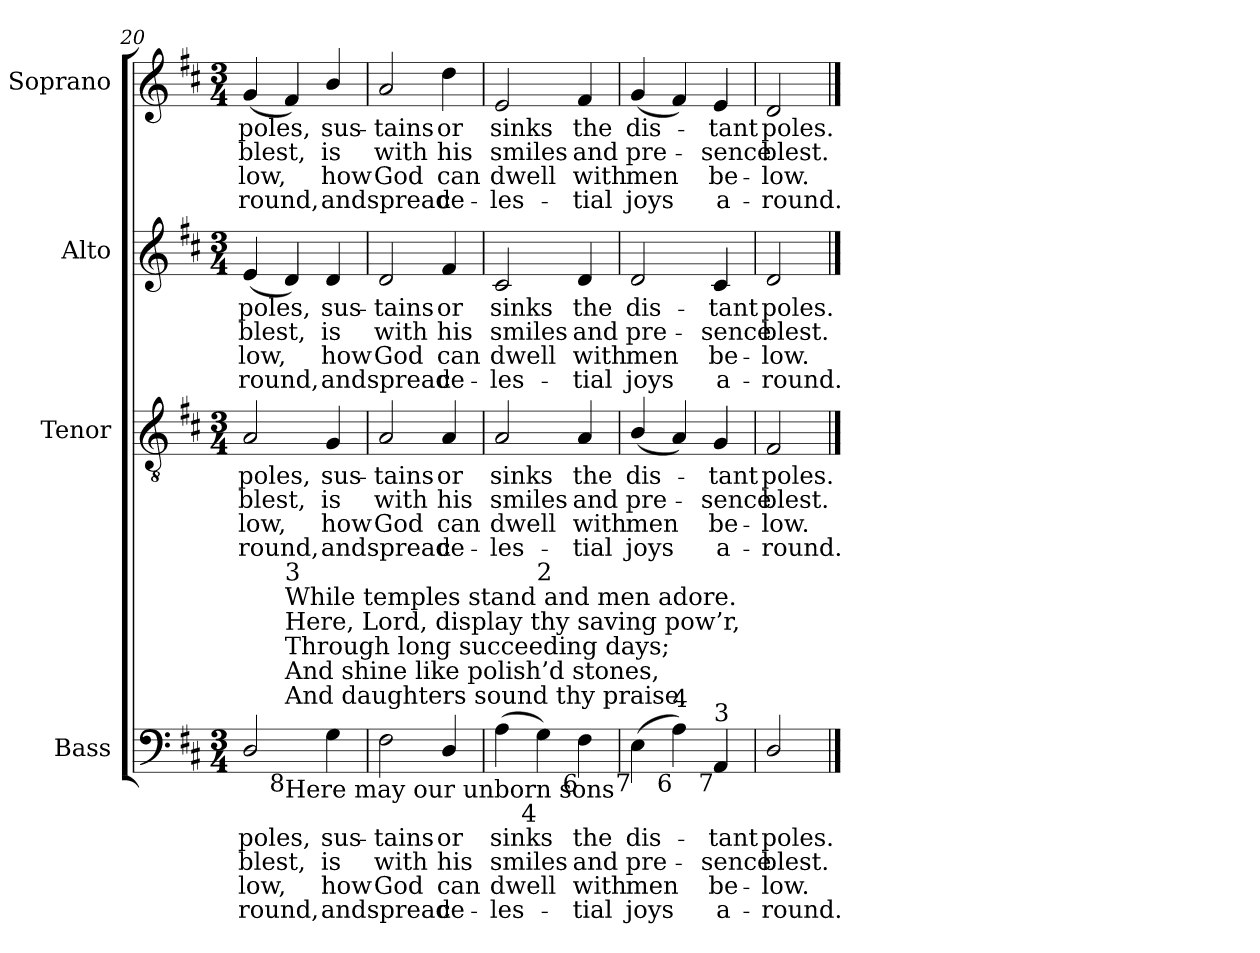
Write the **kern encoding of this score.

**kern	**text	**text	**text	**text	**kern	**text	**text	**text	**text	**kern	**text	**text	**text	**text	**kern	**text	**text	**text	**text
*part4	*part4	*part4	*part4	*part4	*part3	*part3	*part3	*part3	*part3	*part2	*part2	*part2	*part2	*part2	*part1	*part1	*part1	*part1	*part1
*staff4	*staff4	*staff4	*staff4	*staff4	*staff3	*staff3	*staff3	*staff3	*staff3	*staff2	*staff2	*staff2	*staff2	*staff2	*staff1	*staff1	*staff1	*staff1	*staff1
*I"Bass	*	*	*	*	*I"Tenor	*	*	*	*	*I"Alto	*	*	*	*	*I"Soprano	*	*	*	*
*I'B.	*	*	*	*	*I'T.	*	*	*	*	*I'A.	*	*	*	*	*I'S.	*	*	*	*
*clefF4	*	*	*	*	*clefGv2	*	*	*	*	*clefG2	*	*	*	*	*clefG2	*	*	*	*
*	*	*	*	*	*ITrd7c12	*	*	*	*	*	*	*	*	*	*	*	*	*	*
*k[f#c#]	*	*	*	*	*k[f#c#]	*	*	*	*	*k[f#c#]	*	*	*	*	*k[f#c#]	*	*	*	*
*D:	*	*	*	*	*D:	*	*	*	*	*D:	*	*	*	*	*D:	*	*	*	*
*M3/4	*	*	*	*	*M3/4	*	*	*	*	*M3/4	*	*	*	*	*M3/4	*	*	*	*
=20	=20	=20	=20	=20	=20	=20	=20	=20	=20	=20	=20	=20	=20	=20	=20	=20	=20	=20	=20
!	!LO:LY:b:color=#000000	!LO:LY:b:color=#000000	!LO:LY:b:color=#000000	!LO:LY:b:color=#000000	!	!	!	!	!	!	!	!	!	!	!	!	!	!	!
!	!	!	!	!	!	!LO:LY:b:color=#000000	!LO:LY:b:color=#000000	!LO:LY:b:color=#000000	!LO:LY:b:color=#000000	!	!	!	!	!	!	!	!	!	!
!	!	!	!	!	!	!	!	!	!	!	!LO:LY:b:color=#000000	!LO:LY:b:color=#000000	!LO:LY:b:color=#000000	!LO:LY:b:color=#000000	!	!	!	!	!
!LO:TX:b:rj:t=9	!	!	!	!	!	!	!	!	!	!	!	!	!	!	!	!	!	!	!
!LO:TX:t=4	!	!	!	!	!	!	!	!	!	!	!	!	!	!	!	!	!	!	!
!	!	!	!	!	!	!	!	!	!	!	!	!	!	!	!	!LO:LY:b:color=#000000	!LO:LY:b:color=#000000	!LO:LY:b:color=#000000	!LO:LY:b:color=#000000
*^	*	*	*	*	*	*	*	*	*	*	*	*	*	*	*	*	*	*	*
2Di/	4ryy	poles,	blest,	-low,	round,	2AAi/	poles,	blest,	-low,	round,	(4ei/	poles,	blest,	-low,	round,	(4gi/	poles,	blest,	-low,	round,
!	!LO:TX:b:t=Here may our unborn sons	!	!	!	!	!	!	!	!	!	!	!	!	!	!	!	!	!	!	!
!	!LO:TX:t=And daughters sound thy praise,	!	!	!	!	!	!	!	!	!	!	!	!	!	!	!	!	!	!	!
!	!LO:TX:t=And shine like polish’d stones,	!	!	!	!	!	!	!	!	!	!	!	!	!	!	!	!	!	!	!
!	!LO:TX:t=Through long succeeding days;	!	!	!	!	!	!	!	!	!	!	!	!	!	!	!	!	!	!	!
!	!LO:TX:t=Here, Lord, display thy saving pow’r,	!	!	!	!	!	!	!	!	!	!	!	!	!	!	!	!	!	!	!
!	!LO:TX:t=While temples stand and men adore.	!	!	!	!	!	!	!	!	!	!	!	!	!	!	!	!	!	!	!
!	!LO:TX:b:rj:t=8	!	!	!	!	!	!	!	!	!	!	!	!	!	!	!	!	!	!	!
!	!LO:TX:t=3	!	!	!	!	!	!	!	!	!	!	!	!	!	!	!	!	!	!	!
.	2ryy	.	.	.	.	.	.	.	.	.	4di/)	.	.	.	.	4f#i/)	.	.	.	.
!	!	!LO:LY:b:color=#000000	!LO:LY:b:color=#000000	!LO:LY:b:color=#000000	!LO:LY:b:color=#000000	!	!	!	!	!	!	!	!	!	!	!	!	!	!	!
!	!	!	!	!	!	!	!LO:LY:b:color=#000000	!LO:LY:b:color=#000000	!LO:LY:b:color=#000000	!LO:LY:b:color=#000000	!	!	!	!	!	!	!	!	!	!
!	!	!	!	!	!	!	!	!	!	!	!	!LO:LY:b:color=#000000	!LO:LY:b:color=#000000	!LO:LY:b:color=#000000	!LO:LY:b:color=#000000	!	!	!	!	!
!	!	!	!	!	!	!	!	!	!	!	!	!	!	!	!	!	!LO:LY:b:color=#000000	!LO:LY:b:color=#000000	!LO:LY:b:color=#000000	!LO:LY:b:color=#000000
4Gi\	.	sus-	is	how	and	4GGi/	sus-	is	how	and	4di/	sus-	is	how	and	4bi/	sus-	is	how	and
*v	*v	*	*	*	*	*	*	*	*	*	*	*	*	*	*	*	*	*	*	*
=21	=21	=21	=21	=21	=21	=21	=21	=21	=21	=21	=21	=21	=21	=21	=21	=21	=21	=21	=21
*^	*	*	*	*	*	*	*	*	*	*	*	*	*	*	*	*	*	*	*
!	!	!LO:LY:b:color=#000000	!LO:LY:b:color=#000000	!LO:LY:b:color=#000000	!LO:LY:b:color=#000000	!	!	!	!	!	!	!	!	!	!	!	!	!	!	!
*v	*v	*	*	*	*	*	*	*	*	*	*	*	*	*	*	*	*	*	*	*
*^	*	*	*	*	*	*	*	*	*	*	*	*	*	*	*	*	*	*	*
!	!	!	!	!	!	!	!LO:LY:b:color=#000000	!LO:LY:b:color=#000000	!LO:LY:b:color=#000000	!LO:LY:b:color=#000000	!	!	!	!	!	!	!	!	!	!
*v	*v	*	*	*	*	*	*	*	*	*	*	*	*	*	*	*	*	*	*	*
*^	*	*	*	*	*	*	*	*	*	*	*	*	*	*	*	*	*	*	*
!	!	!	!	!	!	!	!	!	!	!	!	!LO:LY:b:color=#000000	!LO:LY:b:color=#000000	!LO:LY:b:color=#000000	!LO:LY:b:color=#000000	!	!	!	!	!
*v	*v	*	*	*	*	*	*	*	*	*	*	*	*	*	*	*	*	*	*	*
*^	*	*	*	*	*	*	*	*	*	*	*	*	*	*	*	*	*	*	*
!LO:TX:b:rj:t=6	!	!	!	!	!	!	!	!	!	!	!	!	!	!	!	!	!	!	!	!
!	!	!	!	!	!	!	!	!	!	!	!	!	!	!	!	!	!LO:LY:b:color=#000000	!LO:LY:b:color=#000000	!LO:LY:b:color=#000000	!LO:LY:b:color=#000000
*v	*v	*	*	*	*	*	*	*	*	*	*	*	*	*	*	*	*	*	*	*
2F#i\	-tains	with	God	spread	2AAi/	-tains	with	God	spread	2di/	-tains	with	God	spread	2ai/	-tains	with	God	spread
!	!LO:LY:b:color=#000000	!LO:LY:b:color=#000000	!LO:LY:b:color=#000000	!LO:LY:b:color=#000000	!	!	!	!	!	!	!	!	!	!	!	!	!	!	!
!	!	!	!	!	!	!LO:LY:b:color=#000000	!LO:LY:b:color=#000000	!LO:LY:b:color=#000000	!LO:LY:b:color=#000000	!	!	!	!	!	!	!	!	!	!
!	!	!	!	!	!	!	!	!	!	!	!LO:LY:b:color=#000000	!LO:LY:b:color=#000000	!LO:LY:b:color=#000000	!LO:LY:b:color=#000000	!	!	!	!	!
!	!	!	!	!	!	!	!	!	!	!	!	!	!	!	!	!LO:LY:b:color=#000000	!LO:LY:b:color=#000000	!LO:LY:b:color=#000000	!LO:LY:b:color=#000000
4Di/	or	his	can	ce-	4AAi/	or	his	can	ce-	4f#i/	or	his	can	ce-	4ddi\	or	his	can	ce-
=22	=22	=22	=22	=22	=22	=22	=22	=22	=22	=22	=22	=22	=22	=22	=22	=22	=22	=22	=22
!	!LO:LY:b:color=#000000	!LO:LY:b:color=#000000	!LO:LY:b:color=#000000	!LO:LY:b:color=#000000	!	!	!	!	!	!	!	!	!	!	!	!	!	!	!
!	!	!	!	!	!	!LO:LY:b:color=#000000	!LO:LY:b:color=#000000	!LO:LY:b:color=#000000	!LO:LY:b:color=#000000	!	!	!	!	!	!	!	!	!	!
!	!	!	!	!	!	!	!	!	!	!	!LO:LY:b:color=#000000	!LO:LY:b:color=#000000	!LO:LY:b:color=#000000	!LO:LY:b:color=#000000	!	!	!	!	!
!	!	!	!	!	!	!	!	!	!	!	!	!	!	!	!	!LO:LY:b:color=#000000	!LO:LY:b:color=#000000	!LO:LY:b:color=#000000	!LO:LY:b:color=#000000
(4Ai\	sinks	smiles	-dwell	les-	2AAi/	sinks	smiles	-dwell	les-	2c#i/	sinks	smiles	-dwell	les-	2ei/	sinks	smiles	-dwell	les-
!LO:TX:b:rj:t=4	!	!	!	!	!	!	!	!	!	!	!	!	!	!	!	!	!	!	!
!LO:TX:t=2	!	!	!	!	!	!	!	!	!	!	!	!	!	!	!	!	!	!	!
4Gi\)	.	.	.	.	.	.	.	.	.	.	.	.	.	.	.	.	.	.	.
!	!LO:LY:b:color=#000000	!LO:LY:b:color=#000000	!LO:LY:b:color=#000000	!LO:LY:b:color=#000000	!	!	!	!	!	!	!	!	!	!	!	!	!	!	!
!	!	!	!	!	!	!LO:LY:b:color=#000000	!LO:LY:b:color=#000000	!LO:LY:b:color=#000000	!LO:LY:b:color=#000000	!	!	!	!	!	!	!	!	!	!
!	!	!	!	!	!	!	!	!	!	!	!LO:LY:b:color=#000000	!LO:LY:b:color=#000000	!LO:LY:b:color=#000000	!LO:LY:b:color=#000000	!	!	!	!	!
!LO:TX:b:rj:t=6	!	!	!	!	!	!	!	!	!	!	!	!	!	!	!	!	!	!	!
!	!	!	!	!	!	!	!	!	!	!	!	!	!	!	!	!LO:LY:b:color=#000000	!LO:LY:b:color=#000000	!LO:LY:b:color=#000000	!LO:LY:b:color=#000000
4F#i\	the	and	-with	tial	4AAi/	the	and	-with	tial	4di/	the	and	-with	tial	4f#i/	the	and	-with	tial
=23	=23	=23	=23	=23	=23	=23	=23	=23	=23	=23	=23	=23	=23	=23	=23	=23	=23	=23	=23
!	!LO:LY:b:color=#000000	!LO:LY:b:color=#000000	!LO:LY:b:color=#000000	!LO:LY:b:color=#000000	!	!	!	!	!	!	!	!	!	!	!	!	!	!	!
!	!	!	!	!	!	!LO:LY:b:color=#000000	!LO:LY:b:color=#000000	!LO:LY:b:color=#000000	!LO:LY:b:color=#000000	!	!	!	!	!	!	!	!	!	!
!	!	!	!	!	!	!	!	!	!	!	!LO:LY:b:color=#000000	!LO:LY:b:color=#000000	!LO:LY:b:color=#000000	!LO:LY:b:color=#000000	!	!	!	!	!
!LO:TX:b:rj:t=7	!	!	!	!	!	!	!	!	!	!	!	!	!	!	!	!	!	!	!
!	!	!	!	!	!	!	!	!	!	!	!	!	!	!	!	!LO:LY:b:color=#000000	!LO:LY:b:color=#000000	!LO:LY:b:color=#000000	!LO:LY:b:color=#000000
(4Ei\	dis-	pre-	men	joys	(4BBi/	dis-	pre-	men	joys	2di/	dis-	pre-	men	joys	(4gi/	dis-	pre-	men	joys
!LO:TX:b:rj:t=6	!	!	!	!	!	!	!	!	!	!	!	!	!	!	!	!	!	!	!
!LO:TX:t=4	!	!	!	!	!	!	!	!	!	!	!	!	!	!	!	!	!	!	!
4Ai\)	.	.	.	.	4AAi/)	.	.	.	.	.	.	.	.	.	4f#i/)	.	.	.	.
!	!LO:LY:b:color=#000000	!LO:LY:b:color=#000000	!LO:LY:b:color=#000000	!LO:LY:b:color=#000000	!	!	!	!	!	!	!	!	!	!	!	!	!	!	!
!	!	!	!	!	!	!LO:LY:b:color=#000000	!LO:LY:b:color=#000000	!LO:LY:b:color=#000000	!LO:LY:b:color=#000000	!	!	!	!	!	!	!	!	!	!
!	!	!	!	!	!	!	!	!	!	!	!LO:LY:b:color=#000000	!LO:LY:b:color=#000000	!LO:LY:b:color=#000000	!LO:LY:b:color=#000000	!	!	!	!	!
!LO:TX:b:rj:t=7	!	!	!	!	!	!	!	!	!	!	!	!	!	!	!	!	!	!	!
!LO:TX:t=3	!	!	!	!	!	!	!	!	!	!	!	!	!	!	!	!	!	!	!
!	!	!	!	!	!	!	!	!	!	!	!	!	!	!	!	!LO:LY:b:color=#000000	!LO:LY:b:color=#000000	!LO:LY:b:color=#000000	!LO:LY:b:color=#000000
4AAi/	-tant	-sence	be-	-a-	4GGi/	-tant	-sence	be-	-a-	4c#i/	-tant	-sence	be-	-a-	4ei/	-tant	-sence	be-	-a-
=24	=24	=24	=24	=24	=24	=24	=24	=24	=24	=24	=24	=24	=24	=24	=24	=24	=24	=24	=24
!	!LO:LY:b:color=#000000	!LO:LY:b:color=#000000	!LO:LY:b:color=#000000	!LO:LY:b:color=#000000	!	!	!	!	!	!	!	!	!	!	!	!	!	!	!
!	!	!	!	!	!	!LO:LY:b:color=#000000	!LO:LY:b:color=#000000	!LO:LY:b:color=#000000	!LO:LY:b:color=#000000	!	!	!	!	!	!	!	!	!	!
!	!	!	!	!	!	!	!	!	!	!	!LO:LY:b:color=#000000	!LO:LY:b:color=#000000	!LO:LY:b:color=#000000	!LO:LY:b:color=#000000	!	!	!	!	!
!	!	!	!	!	!	!	!	!	!	!	!	!	!	!	!	!LO:LY:b:color=#000000	!LO:LY:b:color=#000000	!LO:LY:b:color=#000000	!LO:LY:b:color=#000000
2Di/	poles.	blest.	-low.	round.	2FF#i/	poles.	blest.	-low.	round.	2di/	poles.	blest.	-low.	round.	2di/	poles.	blest.	-low.	round.
==	==	==	==	==	==	==	==	==	==	==	==	==	==	==	==	==	==	==	==
*-	*-	*-	*-	*-	*-	*-	*-	*-	*-	*-	*-	*-	*-	*-	*-	*-	*-	*-	*-
